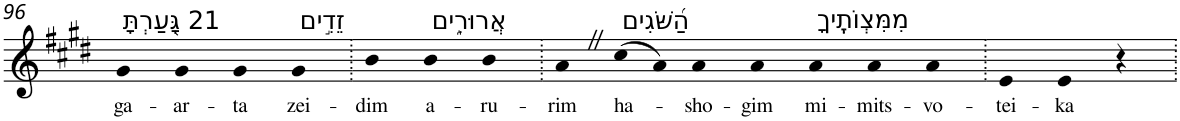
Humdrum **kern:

**kern	**text
*part1	*part1
*staff1	*staff1
*I"Piano	*
*I'Pno	*
!!LO:PB:g=z
*clefG2	*
*k[f#c#g#d#]	*
*E:	*
=96	=96
!LO:TX:a:t=21 גָּ֭עַרְתָּ	!
!	!LO:LY:b
4g#	ga-
!	!LO:LY:b
4g#	-ar-
!	!LO:LY:b
4g#	-ta
!LO:TX:a:t=זֵדִ֣ים	!
!	!LO:LY:b
4g#	zei-
=97.	=97.
!	!LO:LY:b
4b	-dim
!LO:TX:a:t=אֲרוּרִ֑ים	!
!	!LO:LY:b
4b	a-
!	!LO:LY:b
4b	-ru-
=98.	=98.
!	!LO:LY:b
4aZ	-rim
!LO:TX:a:t=הַ֝שֹּׁגִים	!
!	!LO:LY:b
(>8cc#	ha-
8a)	.
!	!LO:LY:b
4a	-sho-
!	!LO:LY:b
4a	-gim
!LO:TX:a:t=מִמִּצְוֺתֶֽיךָ	!
!	!LO:LY:b
4a	mi-
!	!LO:LY:b
4a	-mits-
!	!LO:LY:b
4a	-vo-
=99.	=99.
!	!LO:LY:b
4e	-tei-
!	!LO:LY:b
4e	-ka
4r	.
=.	=.
*-	*-
